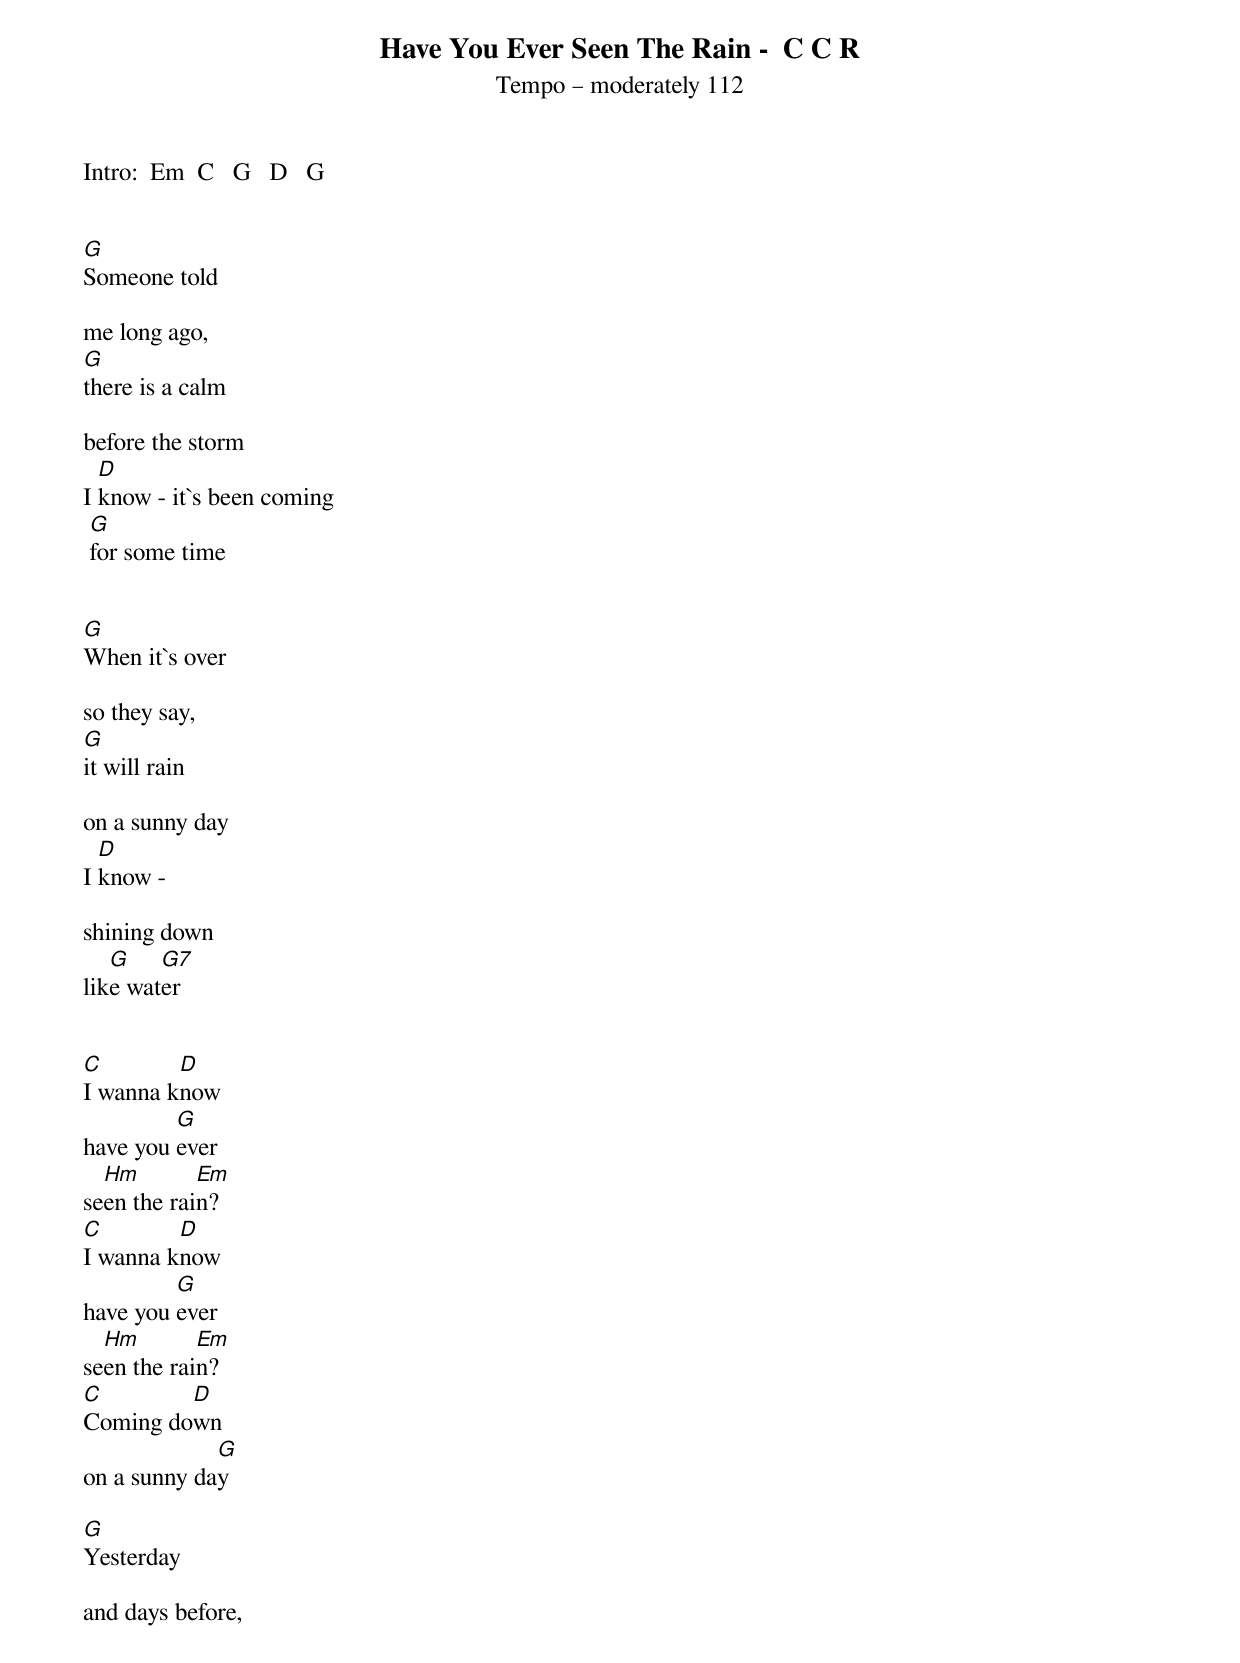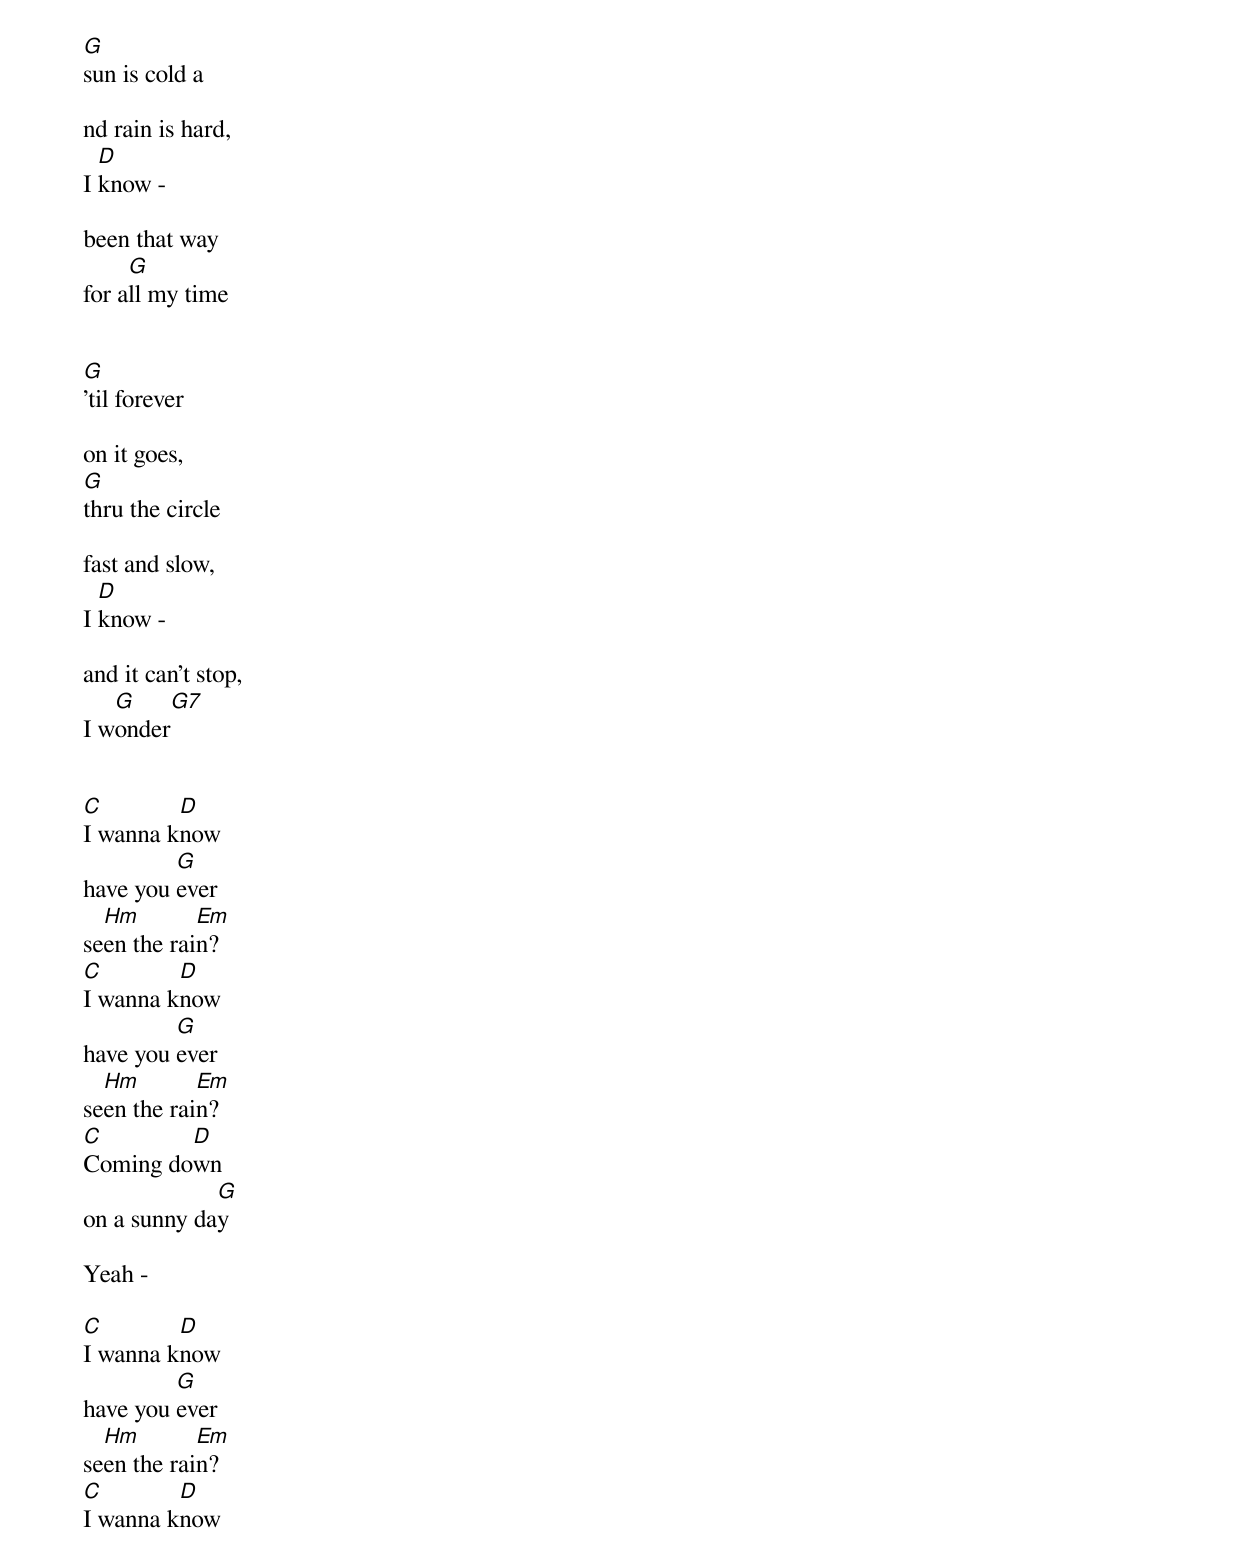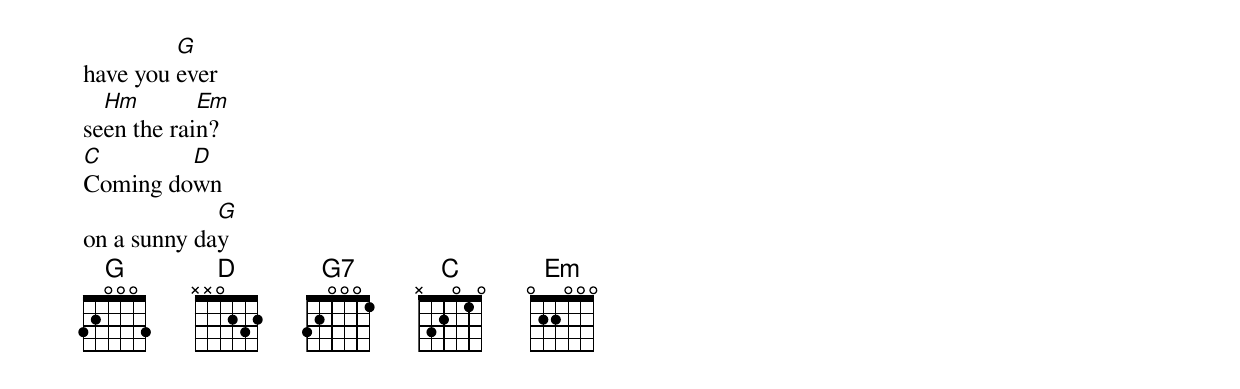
Have You Ever Seen The Rain -  C C R
Tempo – moderately 112


Intro:	Em  C   G   D   G


G
Someone told

me long ago,
G
there is a calm

before the storm
  D
I know - it`s been coming
 G
 for some time


G
When it`s over

so they say,
G
it will rain

on a sunny day
  D
I know -

shining down
   G    G7
like water


C        D
I wanna know
         G
have you ever
  Hm        Em
seen the rain?
C        D
I wanna know
         G
have you ever
  Hm        Em
seen the rain?
C        D
Coming down
             G
on a sunny day

G
Yesterday

and days before,
G
sun is cold a

nd rain is hard,
  D
I know -

been that way
     G
for all my time


G
'til forever

on it goes,
G
thru the circle

fast and slow,
  D
I know -

and it can't stop,
   G     G7
I wonder


C        D
I wanna know
         G
have you ever
  Hm        Em
seen the rain?
C        D
I wanna know
         G
have you ever
  Hm        Em
seen the rain?
C        D
Coming down
             G
on a sunny day

Yeah -

C        D
I wanna know
         G
have you ever
  Hm        Em
seen the rain?
C        D
I wanna know
         G
have you ever
  Hm        Em
seen the rain?
C        D
Coming down
             G
on a sunny day
